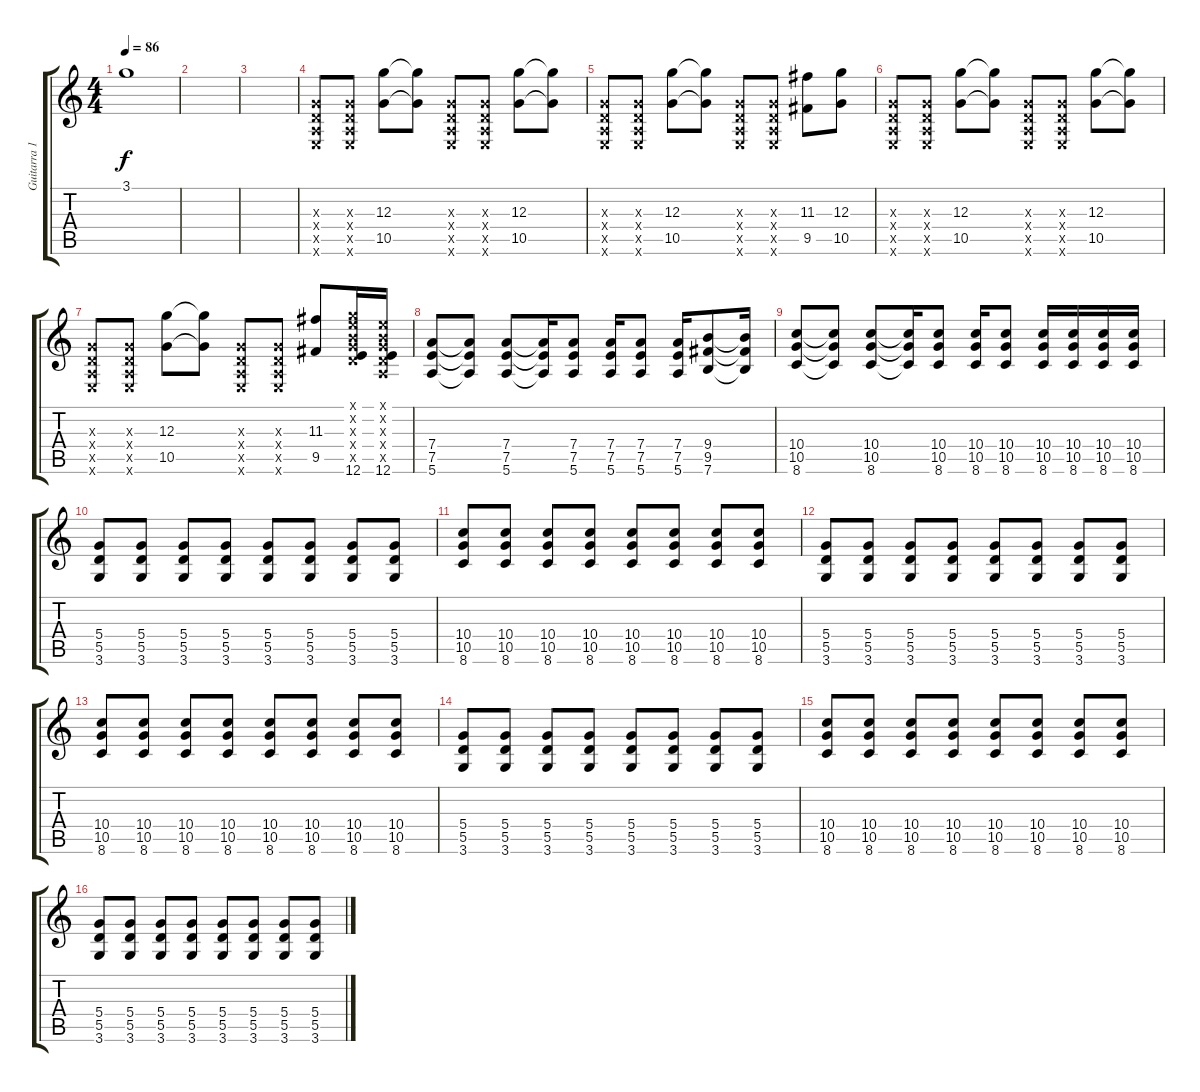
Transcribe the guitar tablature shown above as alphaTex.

\track ("Guitarra 1 ((Evan))" "Guitarra 1") {instrument overdrivenguitar}
\staff {score tabs}
\tuning (E4 B3 G3 D3 A2 E2) {hide}
\ts (4 4)
\tempo 86
\clef g2
\ks c
3.1{t}.1{dy f} |
|
|
(0.3{x} 0.4{x} 0.5{x} 0.6{x}).8{volume 16} (0.3{x} 0.4{x} 0.5{x} 0.6{x}).8 (12.3 10.5).8 (12.3{t} 10.5{t}).8 (0.3{x} 0.4{x} 0.5{x} 0.6{x}).8 (0.3{x} 0.4{x} 0.5{x} 0.6{x}).8 (12.3 10.5).8 (12.3{t} 10.5{t}).8 |
(0.3{x} 0.4{x} 0.5{x} 0.6{x}).8 (0.3{x} 0.4{x} 0.5{x} 0.6{x}).8 (12.3 10.5).8 (12.3{t} 10.5{t}).8 (0.3{x} 0.4{x} 0.5{x} 0.6{x}).8 (0.3{x} 0.4{x} 0.5{x} 0.6{x}).8 (11.3 9.5).8 (12.3 10.5).8 |
(0.3{x} 0.4{x} 0.5{x} 0.6{x}).8{volume 16} (0.3{x} 0.4{x} 0.5{x} 0.6{x}).8 (12.3 10.5).8 (12.3{t} 10.5{t}).8 (0.3{x} 0.4{x} 0.5{x} 0.6{x}).8 (0.3{x} 0.4{x} 0.5{x} 0.6{x}).8 (12.3 10.5).8 (12.3{t} 10.5{t}).8 |
(0.3{x} 0.4{x} 0.5{x} 0.6{x}).8 (0.3{x} 0.4{x} 0.5{x} 0.6{x}).8 (12.3 10.5).8 (12.3{t} 10.5{t}).8 (0.3{x} 0.4{x} 0.5{x} 0.6{x}).8 (0.3{x} 0.4{x} 0.5{x} 0.6{x}).8 (11.3 9.5).8 (0.1{x} 0.2{x} 12.3{x} 0.4{x} 10.5{x} 12.6).16{instrument guitarharmonics} (0.1{x} 0.2{x} 0.3{x} 0.4{x} 0.5{x} 12.6).16 |
(7.4 7.5 5.6).8{instrument overdrivenguitar} (7.4{t} 7.5{t} 5.6{t}).8 (7.4 7.5 5.6).8 (7.4{t} 7.5{t} 5.6{t}).16 (7.4 7.5 5.6).8 (7.4 7.5 5.6).16 (7.4 7.5 5.6).8 (7.4 7.5 5.6).16 (9.4 9.5 7.6).8 (9.4{t} 9.5{t} 7.6{t}).16 |
(10.4 10.5 8.6).8 (10.4{t} 10.5{t} 8.6{t}).8 (10.4 10.5 8.6).8 (10.4{t} 10.5{t} 8.6{t}).16 (10.4 10.5 8.6).8 (10.4 10.5 8.6).16 (10.4 10.5 8.6).8 (10.4 10.5 8.6).16 (10.4 10.5 8.6).16 (10.4 10.5 8.6).16 (10.4 10.5 8.6).16 |
(5.4 5.5 3.6).8 (5.4 5.5 3.6).8 (5.4 5.5 3.6).8 (5.4 5.5 3.6).8 (5.4 5.5 3.6).8 (5.4 5.5 3.6).8 (5.4 5.5 3.6).8 (5.4 5.5 3.6).8 |
(10.4 10.5 8.6).8 (10.4 10.5 8.6).8 (10.4 10.5 8.6).8 (10.4 10.5 8.6).8 (10.4 10.5 8.6).8 (10.4 10.5 8.6).8 (10.4 10.5 8.6).8 (10.4 10.5 8.6).8 |
(5.4 5.5 3.6).8 (5.4 5.5 3.6).8 (5.4 5.5 3.6).8 (5.4 5.5 3.6).8 (5.4 5.5 3.6).8 (5.4 5.5 3.6).8 (5.4 5.5 3.6).8 (5.4 5.5 3.6).8 |
(10.4 10.5 8.6).8 (10.4 10.5 8.6).8 (10.4 10.5 8.6).8 (10.4 10.5 8.6).8 (10.4 10.5 8.6).8 (10.4 10.5 8.6).8 (10.4 10.5 8.6).8 (10.4 10.5 8.6).8 |
(5.4 5.5 3.6).8 (5.4 5.5 3.6).8 (5.4 5.5 3.6).8 (5.4 5.5 3.6).8 (5.4 5.5 3.6).8 (5.4 5.5 3.6).8 (5.4 5.5 3.6).8 (5.4 5.5 3.6).8 |
(10.4 10.5 8.6).8 (10.4 10.5 8.6).8 (10.4 10.5 8.6).8 (10.4 10.5 8.6).8 (10.4 10.5 8.6).8 (10.4 10.5 8.6).8 (10.4 10.5 8.6).8 (10.4 10.5 8.6).8 |
(5.4 5.5 3.6).8 (5.4 5.5 3.6).8 (5.4 5.5 3.6).8 (5.4 5.5 3.6).8 (5.4 5.5 3.6).8 (5.4 5.5 3.6).8 (5.4 5.5 3.6).8 (5.4 5.5 3.6).8
